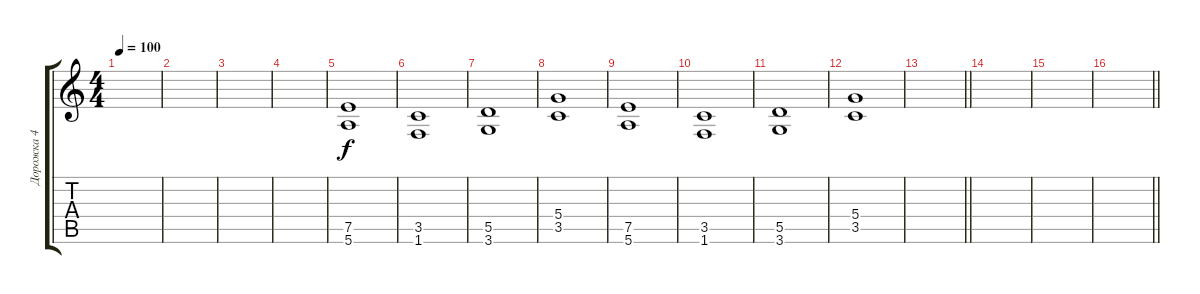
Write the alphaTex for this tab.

\track ("Дорожка 4" "Дорожка 4") {instrument distortionguitar}
\staff {score tabs}
\tuning (E4 B3 G3 D3 A2 E2) {hide}
\ts (4 4)
\tempo 100
\clef g2
\ks c
|
|
|
|
(7.5 5.6).1 |
(3.5 1.6).1 |
(5.5 3.6).1 |
(5.4 3.5).1 |
(7.5 5.6).1 |
(3.5 1.6).1 |
(5.5 3.6).1 |
(5.4 3.5).1 |
\barLineRight lightlight
|
|
|
\barLineRight lightlight
